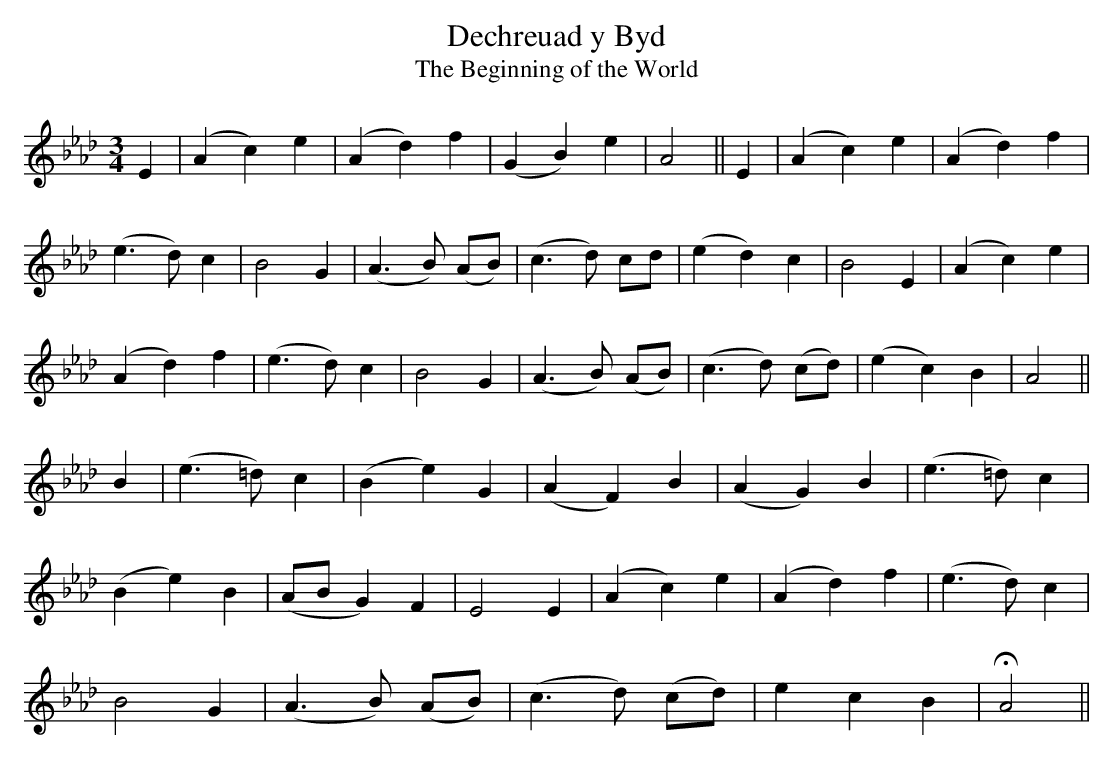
X:1
T:Dechreuad y Byd
T:Beginning of the World, The
M:3/4
L:1/8
K:Ab
E2|(A2c2)e2|(A2d2)f2|(G2B2)e2|A4||E2|(A2c2)e2|(A2d2)f2|
(e3d)c2|B4 G2|(A3B) (AB)|(c3d) cd|(e2d2)c2|B4 E2|(A2c2)e2|
(A2d2)f2|(e3d)c2|B4 G2|(A3B) (AB)|(c3d) (cd)|(e2c2)B2|A4||
B2|(e3=d)c2|(B2e2)G2|(A2F2)B2|(A2G2)B2|(e3=d) c2|
(B2e2)B2|(AB G2)F2|E4 E2|(A2c2)e2|(A2d2)f2|(e3d)c2|
B4 G2|(A3B) (AB)|(c3d) (cd)|e2c2B2|!fermata!A4||
